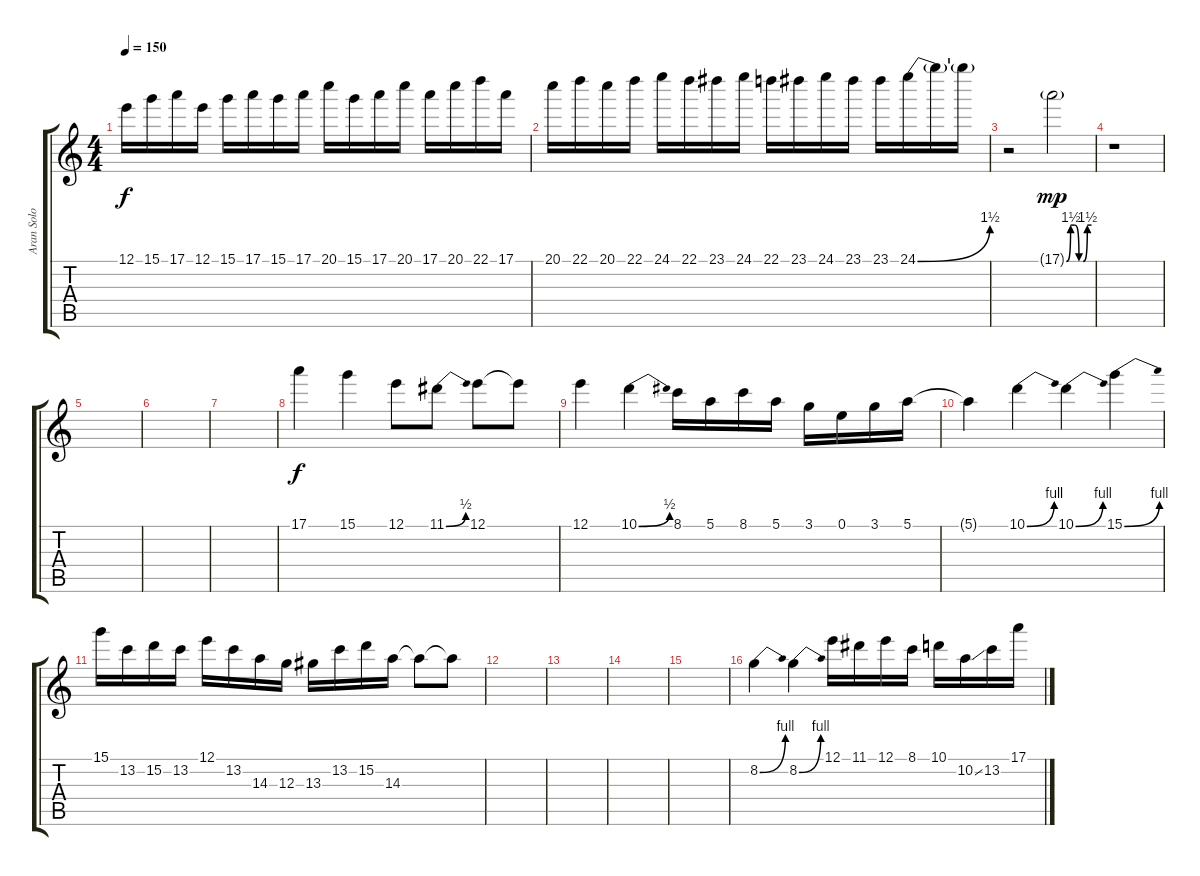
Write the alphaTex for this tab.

\track ("Aran Solo" "Aran Solo") {instrument overdrivenguitar}
\staff {score tabs}
\tuning (E4 B3 G3 D3 A2 E2) {hide}
\ts (4 4)
\tempo 150
\clef g2
\ks c
12.1.16{dy f} 15.1.16 17.1.16 12.1.16 15.1.16 17.1.16 15.1.16 17.1.16 20.1.16 15.1.16 17.1.16 20.1.16 17.1.16 20.1.16 22.1.16 17.1.16 |
20.1.16 22.1.16 20.1.16 22.1.16 24.1.16 22.1.16 23.1.16 24.1.16 22.1.16 23.1.16 24.1.16 23.1.16 23.1.16 24.1{be (bend 0 0 60 6)}.16 24.1{t}.16 24.1{t}.16 |
r.2 17.1{be (custom 0 0 10 6 20 6 30 0 40 0 50 6 60 6) g}.2{dy mp} |
r.1 |
|
|
|
17.1.4{dy f} 15.1.4 12.1.8 11.1{be (bend 0 0 60 2)}.8 12.1.8 12.1{t}.8 |
12.1.4 10.1{be (bend 0 0 60 2)}.4 8.1.16 5.1.16 8.1.16 5.1.16 3.1.16 0.1.16 3.1.16 5.1.16 |
5.1{t}.4 10.1{be (bend 0 0 60 4)}.4 10.1{be (bend 0 0 60 4)}.4 15.1{be (bend 0 0 60 4)}.4 |
15.1.16 13.2.16 15.2.16 13.2.16 12.1.16 13.2.16 14.3.16 12.3.16 13.3.16 13.2.16 15.2.16 14.3.16 14.3{t}.8 14.3{t}.8 |
|
|
|
|
8.2{be (bend 0 0 60 4)}.4 8.2{be (bend 0 0 60 4)}.4 12.1.16 11.1.16 12.1.16 8.1.16 10.1.16 10.2{ss}.16 13.2.16 17.1.16
